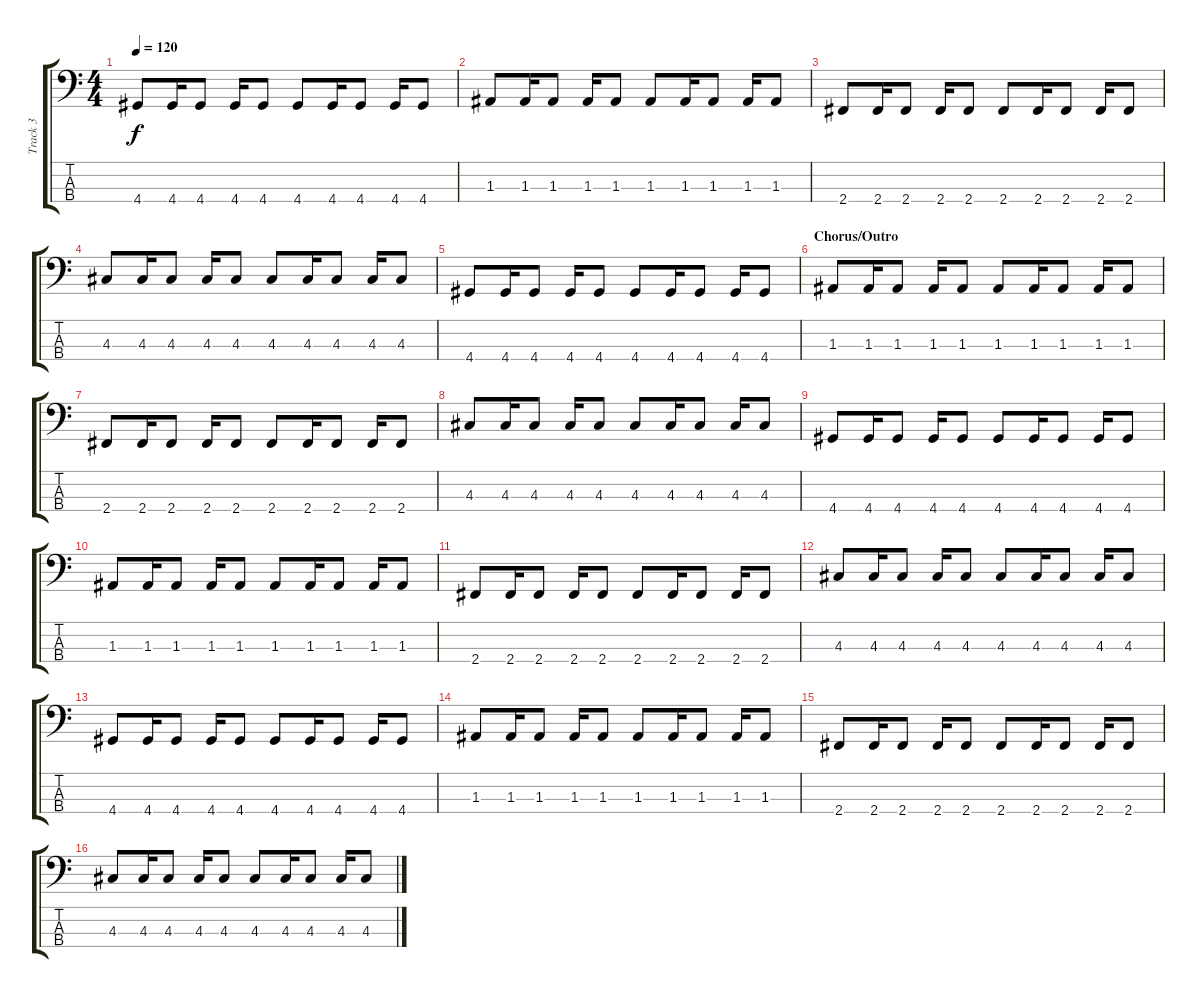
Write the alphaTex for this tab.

\track ("Track 3" "Track 3") {instrument electricbassfinger}
\staff {score tabs}
\tuning (G2 D2 A1 E1) {hide}
\ts (4 4)
\tempo 120
\clef f4
\ks c
4.4.8{dy f} 4.4.16 4.4.8 4.4.16 4.4.8 4.4.8 4.4.16 4.4.8 4.4.16 4.4.8 |
1.3.8 1.3.16 1.3.8 1.3.16 1.3.8 1.3.8 1.3.16 1.3.8 1.3.16 1.3.8 |
2.4.8 2.4.16 2.4.8 2.4.16 2.4.8 2.4.8 2.4.16 2.4.8 2.4.16 2.4.8 |
4.3.8 4.3.16 4.3.8 4.3.16 4.3.8 4.3.8 4.3.16 4.3.8 4.3.16 4.3.8 |
4.4.8 4.4.16 4.4.8 4.4.16 4.4.8 4.4.8 4.4.16 4.4.8 4.4.16 4.4.8 |
\section ("" "Chorus/Outro")
1.3.8 1.3.16 1.3.8 1.3.16 1.3.8 1.3.8 1.3.16 1.3.8 1.3.16 1.3.8 |
2.4.8 2.4.16 2.4.8 2.4.16 2.4.8 2.4.8 2.4.16 2.4.8 2.4.16 2.4.8 |
4.3.8 4.3.16 4.3.8 4.3.16 4.3.8 4.3.8 4.3.16 4.3.8 4.3.16 4.3.8 |
4.4.8 4.4.16 4.4.8 4.4.16 4.4.8 4.4.8 4.4.16 4.4.8 4.4.16 4.4.8 |
1.3.8 1.3.16 1.3.8 1.3.16 1.3.8 1.3.8 1.3.16 1.3.8 1.3.16 1.3.8 |
2.4.8 2.4.16 2.4.8 2.4.16 2.4.8 2.4.8 2.4.16 2.4.8 2.4.16 2.4.8 |
4.3.8 4.3.16 4.3.8 4.3.16 4.3.8 4.3.8 4.3.16 4.3.8 4.3.16 4.3.8 |
4.4.8 4.4.16 4.4.8 4.4.16 4.4.8 4.4.8 4.4.16 4.4.8 4.4.16 4.4.8 |
1.3.8 1.3.16 1.3.8 1.3.16 1.3.8 1.3.8 1.3.16 1.3.8 1.3.16 1.3.8 |
2.4.8 2.4.16 2.4.8 2.4.16 2.4.8 2.4.8 2.4.16 2.4.8 2.4.16 2.4.8 |
4.3.8 4.3.16 4.3.8 4.3.16 4.3.8 4.3.8 4.3.16 4.3.8 4.3.16 4.3.8
